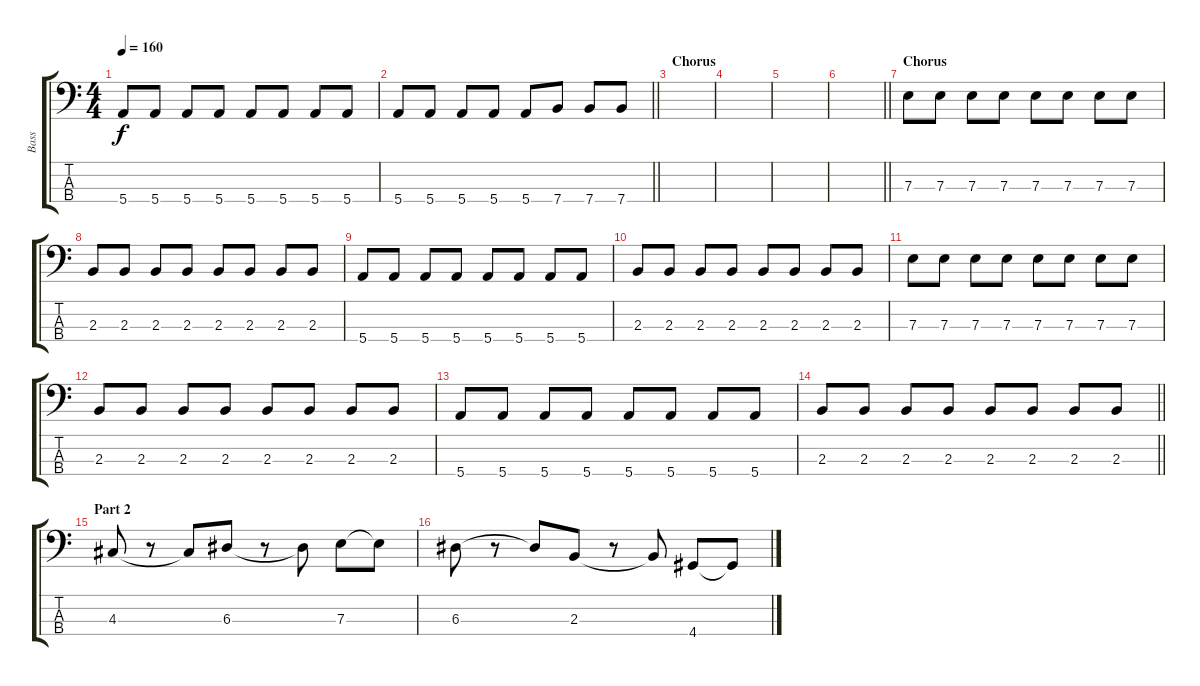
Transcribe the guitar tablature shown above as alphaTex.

\track ("Bass" "Bass") {instrument electricbassfinger}
\staff {score tabs}
\tuning (G2 D2 A1 E1) {hide}
\ts (4 4)
\tempo 160
\clef f4
\ks c
5.4.8{dy f} 5.4.8 5.4.8 5.4.8 5.4.8 5.4.8 5.4.8 5.4.8 |
\barLineRight lightlight
5.4.8 5.4.8 5.4.8 5.4.8 5.4.8 7.4.8 7.4.8 7.4.8 |
\section ("" "Chorus")
|
|
|
\barLineRight lightlight
|
\section ("" "Chorus")
7.3.8 7.3.8 7.3.8 7.3.8 7.3.8 7.3.8 7.3.8 7.3.8 |
2.3.8 2.3.8 2.3.8 2.3.8 2.3.8 2.3.8 2.3.8 2.3.8 |
5.4.8 5.4.8 5.4.8 5.4.8 5.4.8 5.4.8 5.4.8 5.4.8 |
2.3.8 2.3.8 2.3.8 2.3.8 2.3.8 2.3.8 2.3.8 2.3.8 |
7.3.8 7.3.8 7.3.8 7.3.8 7.3.8 7.3.8 7.3.8 7.3.8 |
2.3.8 2.3.8 2.3.8 2.3.8 2.3.8 2.3.8 2.3.8 2.3.8 |
5.4.8 5.4.8 5.4.8 5.4.8 5.4.8 5.4.8 5.4.8 5.4.8 |
\barLineRight lightlight
2.3.8 2.3.8 2.3.8 2.3.8 2.3.8 2.3.8 2.3.8 2.3.8 |
\section ("" "Part 2")
4.3.8 r.8 4.3{t}.8 6.3.8 r.8 6.3{t}.8 7.3.8 7.3{t}.8 |
6.3.8 r.8 6.3{t}.8 2.3.8 r.8 2.3{t}.8 4.4.8 4.4{t}.8
